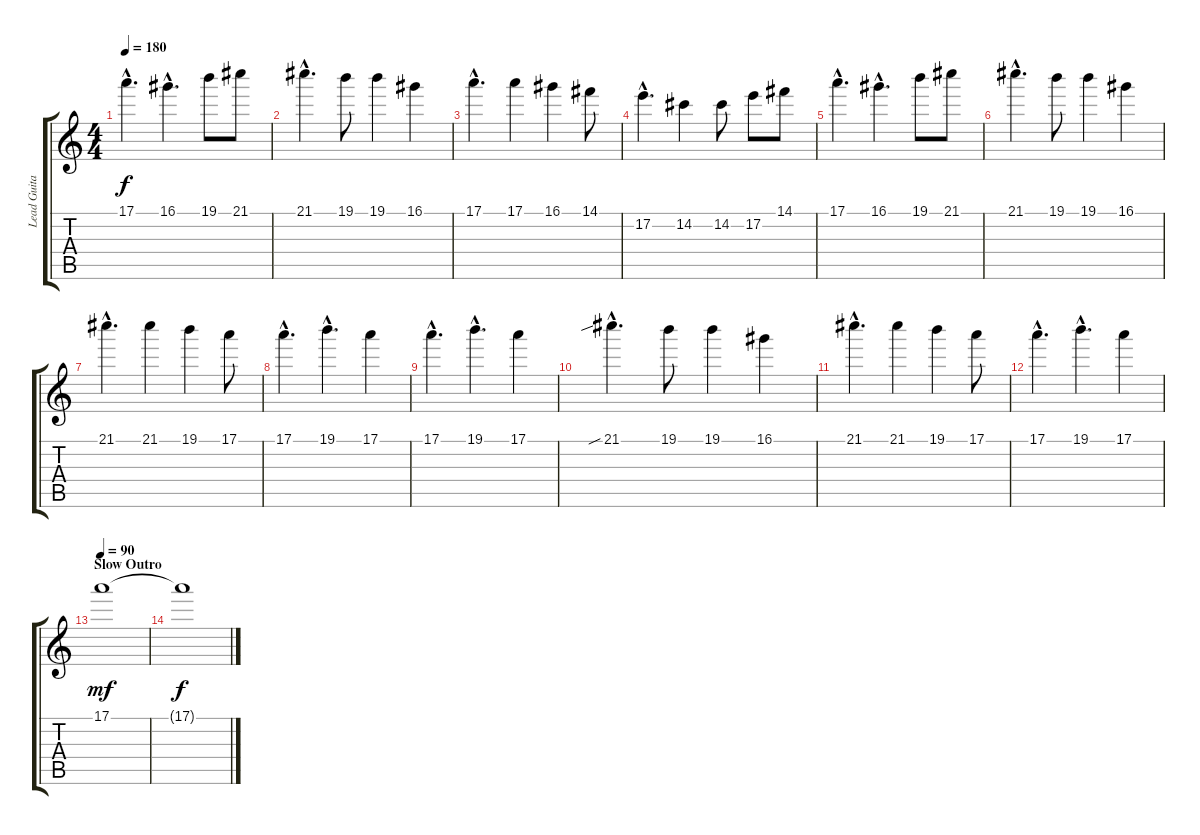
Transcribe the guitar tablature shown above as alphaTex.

\track ("Lead Guitar 1 " "Lead Guita") {instrument overdrivenguitar}
\staff {score tabs}
\tuning (E4 B3 G3 D3 A2 E2) {hide}
\ts (4 4)
\tempo 180
\clef g2
\ks c
17.1{hac}.4{d dy f} 16.1{hac}.4{d} 19.1.8 21.1.8 |
21.1{hac}.4{d} 19.1.8 19.1.4 16.1.4 |
17.1{hac}.4{d} 17.1.4 16.1.4 14.1.8 |
17.2{hac}.4{d} 14.2.4 14.2.8 17.2.8 14.1.8 |
17.1{hac}.4{d} 16.1{hac}.4{d} 19.1.8 21.1.8 |
21.1{hac}.4{d} 19.1.8 19.1.4 16.1.4 |
21.1{hac}.4{d} 21.1.4 19.1.4 17.1.8 |
17.1{hac}.4{d} 19.1{hac}.4{d} 17.1.4 |
17.1{hac}.4{d} 19.1{hac}.4{d} 17.1.4 |
21.1{sib hac}.4{d} 19.1.8 19.1.4 16.1.4 |
21.1{hac}.4{d} 21.1.4 19.1.4 17.1.8 |
17.1{hac}.4{d} 19.1{hac}.4{d} 17.1.4 |
\section ("" "Slow Outro")
\tempo 90
17.1.1{dy mf volume 0} |
17.1{t}.1{dy f}
